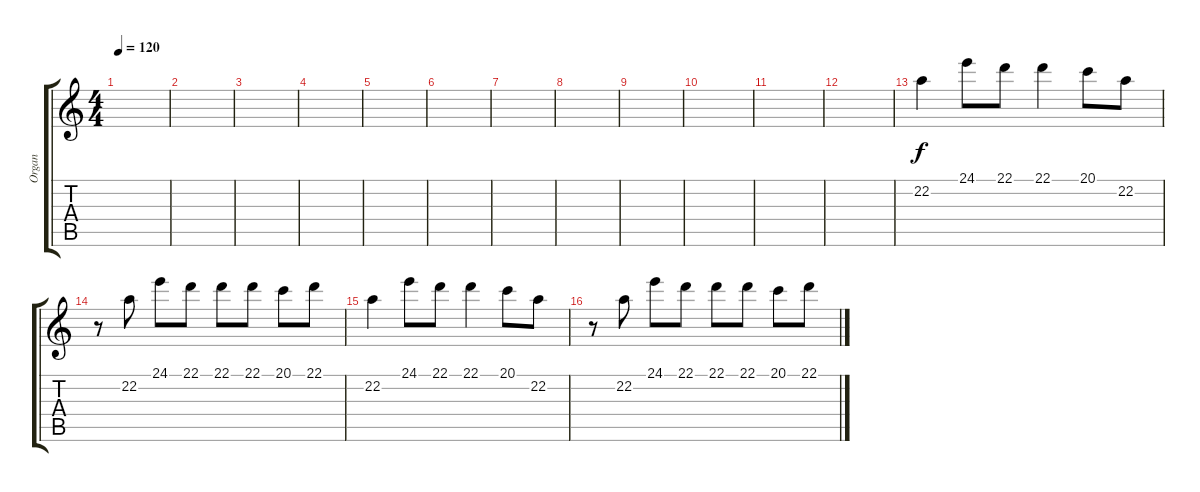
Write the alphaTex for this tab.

\track ("Organ" "Organ") {instrument drawbarorgan}
\staff {score tabs}
\tuning (E4 B3 G3 D3 A2 E2) {hide}
\ts (4 4)
\tempo 120
\clef g2
\ks c
|
|
|
|
|
|
|
|
|
|
|
|
22.2.4 24.1.8 22.1.8 22.1.4 20.1.8 22.2.8 |
r.8 22.2.8 24.1.8 22.1.8 22.1.8 22.1.8 20.1.8 22.1.8 |
22.2.4 24.1.8 22.1.8 22.1.4 20.1.8 22.2.8 |
r.8 22.2.8 24.1.8 22.1.8 22.1.8 22.1.8 20.1.8 22.1.8
